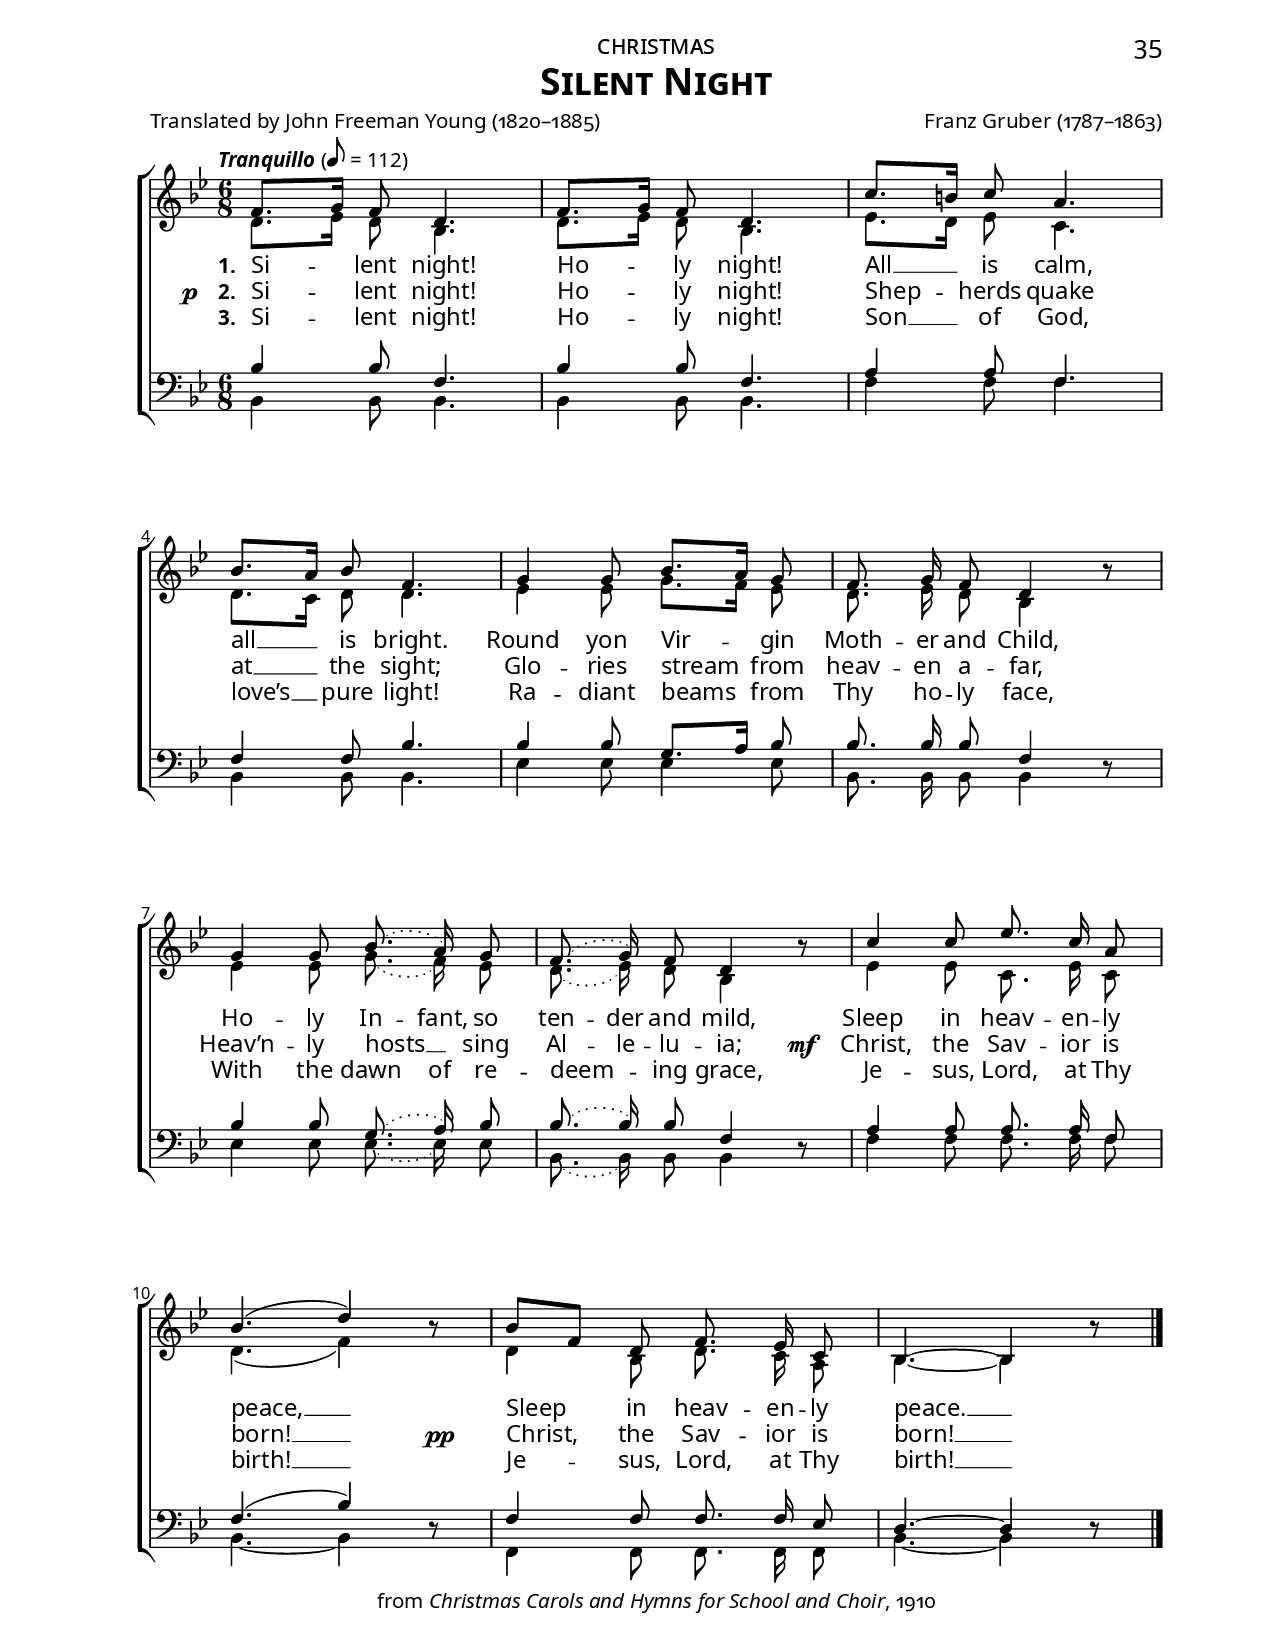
\version "2.14.2"
\include "util.ly"
\header {
  title = \markup{\override #'(font-name . "Garamond Premier Pro Semibold"){ \abs-fontsize #18 \smallCapsOldStyle"Silent Night"}}
  poet = \markup\oldStyleNum"Translated by John Freeman Young (1820–1885)"
  composer = \markup\oldStyleNum"Franz Gruber (1787–1863)"
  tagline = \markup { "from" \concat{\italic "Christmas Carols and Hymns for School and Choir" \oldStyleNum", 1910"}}
}
\paper {
  paper-height = 11\in
  paper-width = 8.5\in
  indent = 0\in
  %system-system-spacing = #'((basic-distance . 10) (padding . 0))
  %system-system-spacing =
  %  #'((basic-distance . 0)
  %     (minimum-distance . 0)
  %     (padding . -0.35)
  %     (stretchability . 100))
  ragged-last-bottom = ##f
  ragged-bottom = ##f
  two-sided = ##t
  inner-margin = 1\in
  outer-margin = 0.75\in
  top-margin = 0.26\in
  bottom-margin = 0.25\in
  first-page-number = #035
  print-first-page-number = ##t
  headerLine = \markup{\override #'(font-name . "Garamond Premier Pro") \smallCapsOldStyle"christmas"}
  oddHeaderMarkup = \markup\fill-line{
     \override #'(font-name . "Garamond Premier Pro")\abs-fontsize #12.5
     \combine 
        \fill-line{"" \on-the-fly #print-page-number-check-first
        \oldStylePageNum""
        }
        \fill-line{\headerLine}
  }
  evenHeaderMarkup = \markup {
     \override #'(font-name . "Garamond Premier Pro")\abs-fontsize #12.5
     \combine
        \on-the-fly #print-page-number-check-first
        \oldStylePageNum""
        \fill-line{\headerLine}
  }
}
#(set-global-staff-size 18) \paper{ #(define fonts (make-pango-font-tree "Garamond Premier Pro" "Garamond Premier Pro" "Garamond Premier Pro" (/ 18 20))) }
global = {
  \key bes \major
  \time 6/8
  \autoBeamOff
  \override DynamicLineSpanner #'staff-padding = #0.0
  \override DynamicLineSpanner #'Y-extent = #'(-1 . 1)
}

sopMusic = \relative c' {
  \tempo \markup\italic"Tranquillo" 8 = 112
  f8.[ g16] f8 d4. |
  f8.[ g16] f8 d4. |
  c'8.[ b16] c8 a4. | \break
  bes8.[ a16] bes8 f4. |
  
  g4 g8 bes8.[ a16] g8 |
  f8.\noBeam g16\noBeam f8 d4 bes'8\rest | \break
  \slurDotted g4 g8\noBeam bes8.\noBeam( a16\noBeam) g8 |
  f8.\noBeam( g16\noBeam) f8 d4 bes'8\rest |
  
  \slurSolid c4 c8\noBeam ees8.\noBeam c16\noBeam a8 | \break
  bes4.( d4) bes8\rest |
  bes8[ f] d8 f8.\noBeam ees16\noBeam c8 |
  bes4.~bes4 bes'8\rest \bar "|."
}
sopWords = \lyricmode {
  
}

altoMusic = \relative c' {
  d8.[ ees16] d8 bes4. |
  d8.[ ees16] d8 bes4. |
  ees8.[ d16] ees8 c4. |
  d8.[ c16] d8 d4. |
  
  ees4 ees8 g8.[ f16] ees8 |
  d8.\noBeam ees16\noBeam d8\noBeam bes4 s8 |
  \slurDotted ees4 ees8\noBeam g8.\noBeam( f16\noBeam) ees8 |
  d8.\noBeam( ees16\noBeam) d8 bes4 s8 |
  
  \slurSolid ees4 ees8 c8.\noBeam ees16\noBeam c8 |
  d4.( f4) s8 |
  d4 bes8 d8.\noBeam c16\noBeam a8 |
  bes4.~ bes4 s8 \bar "|."
}
altoWords = \lyricmode {
  \set stanza = #"1. "
  \set ignoreMelismata = ##t
  Si -- _ lent night!
  Ho -- _ ly night!
  All __ _ is calm,
  all __ _ is bright.
  Round yon Vir -- _ gin
  Moth -- er and Child,
  Ho -- ly In -- fant, so ten -- der and mild,
  Sleep in heav -- en -- ly peace, __ _
  Sleep _ in heav -- en -- ly peace. __ _
}
altoWordsII = {
  \set stanza = \markup\concat{\dynamic"p   " "2. "}
  \lyricmode {
    \set ignoreMelismata = ##t
    Si -- _ lent night!  Ho -- _ ly night!
    Shep -- _ herds quake at __ _ the sight;
    Glo -- ries stream _ from heav -- en a -- far,
    Heav’n -- ly hosts __ _ sing Al -- le -- lu -- ia;
  }
  \set stanza = \markup\dynamic"mf  "
  \lyricmode {
    Christ, the Sav -- ior is born! __ _
  }
  \set stanza = \markup\dynamic"pp      "
  \lyricmode {
    Christ, _ the Sav -- ior is born! __ _
  }
}
altoWordsIII = \lyricmode {
  \set stanza = #"3. "
  \set ignoreMelismata = ##t
  Si -- _ lent night!  Ho -- _ ly night!
  Son __ _ of God, love’s __ _ pure light!
  Ra -- diant beams _ from Thy ho -- ly face,
  With the dawn of re -- deem -- _ ing grace,
  Je -- sus, Lord, at Thy birth! __ _
  Je -- _ sus, Lord, at Thy birth! __ _
}
altoWordsIV = \lyricmode {
\set ignoreMelismata = ##t
%\markup\italic 
}

tenorMusic = \relative c' {
  bes4 bes8 f4. |
  bes4 bes8 f4. |
  a4 a8 f4. |
  f4 f8 bes4. |
  
  bes4 bes8 g8.[ a16] bes8 |
  bes8.\noBeam bes16\noBeam bes8 f4 s8 |
  \slurDotted bes4 bes8 g8.\noBeam( a16\noBeam) bes8 |
  bes8.\noBeam( bes16\noBeam) bes8 f4 s8 |
  
  a4 a8\noBeam a8.\noBeam a16\noBeam f8 |
  \slurSolid f4.( bes4) s8 |
  f4 f8\noBeam f8.\noBeam f16\noBeam ees8 |
  d4.~d4 s8 \bar "|."
}
tenorWords = \lyricmode {

}

bassMusic = \relative c {
  bes4 bes8 bes4. |
  bes4 bes8 bes4. |
  f'4 f8 f4. |
  bes,4 bes8 bes4. |
  
  ees4 ees8 ees4 ees8 |
  bes8.\noBeam bes16\noBeam bes8\noBeam bes4 d8\rest |
  \slurDotted ees4 ees8\noBeam ees8.\noBeam( ees16\noBeam) ees8 |
  bes8.\noBeam( bes16\noBeam) bes8 bes4 d8\rest |
  
  f4 f8\noBeam f8.\noBeam f16\noBeam f8 |
  bes,4.~ bes4 d8\rest |
  f,4 f8\noBeam f8.\noBeam f16\noBeam f8 |
  bes4.~ bes4 d8\rest \bar "|."
}
bassWords = \lyricmode {

}

\score {
  <<
   \new ChoirStaff <<
%    \new Lyrics = sopranos \with { \override VerticalAxisGroup #'nonstaff-relatedstaff-spacing = #'((basic-distance . 1)) }
    \new Staff = women <<
      \new Voice = "sopranos" { \voiceOne << \global \sopMusic >> }
      \new Voice = "altos" { \voiceTwo << \global \altoMusic >> }
    >>
    \new Lyrics \with { alignAboveContext = #"women" } \lyricsto "sopranos" \sopWords
    \new Lyrics = "altosIV"  \with { alignBelowContext = #"women" } \lyricsto "sopranos" \altoWordsIV
    \new Lyrics = "altosIII"  \with { alignBelowContext = #"women" } \lyricsto "sopranos" \altoWordsIII
    \new Lyrics = "altosII"  \with { alignBelowContext = #"women" } \lyricsto "sopranos" \altoWordsII
    \new Lyrics = "altos"  \with { alignBelowContext = #"women" } \lyricsto "sopranos" \altoWords
   \new Staff = men <<
      \clef bass
      \new Voice = "tenors" { \voiceOne << \global \tenorMusic >> }
      \new Voice = "basses" { \voiceTwo << \global \bassMusic >> }
    >>
    \new Lyrics \with { alignAboveContext = #"men" \override VerticalAxisGroup #'nonstaff-relatedstaff-spacing = #'((basic-distance . 1)) } \lyricsto "tenors" \tenorWords
    \new Lyrics \with { alignBelowContext = #"men" \override VerticalAxisGroup #'nonstaff-relatedstaff-spacing = #'((basic-distance . 1)) } \lyricsto "basses" \bassWords
  >>
%    \new PianoStaff << \new Staff { \new Voice { \pianoRH } } \new Staff { \clef "bass" \pianoLH } >>
  >>
  \layout {
  \context {
    \Lyrics
    \override LyricText #'font-size = #1.3
  }
    \context {
      \Score
      %\override SpacingSpanner #'base-shortest-duration = #(ly:make-moment 1 8)
      %\override SpacingSpanner #'common-shortest-duration = #(ly:make-moment 1 4)
    }
    \context {
      % Remove all empty staves
      % \Staff \RemoveEmptyStaves \override VerticalAxisGroup #'remove-first = ##t
    }
    \context {
      \Lyrics
      \override LyricText #'X-offset = #center-on-word
    }
  }
}

